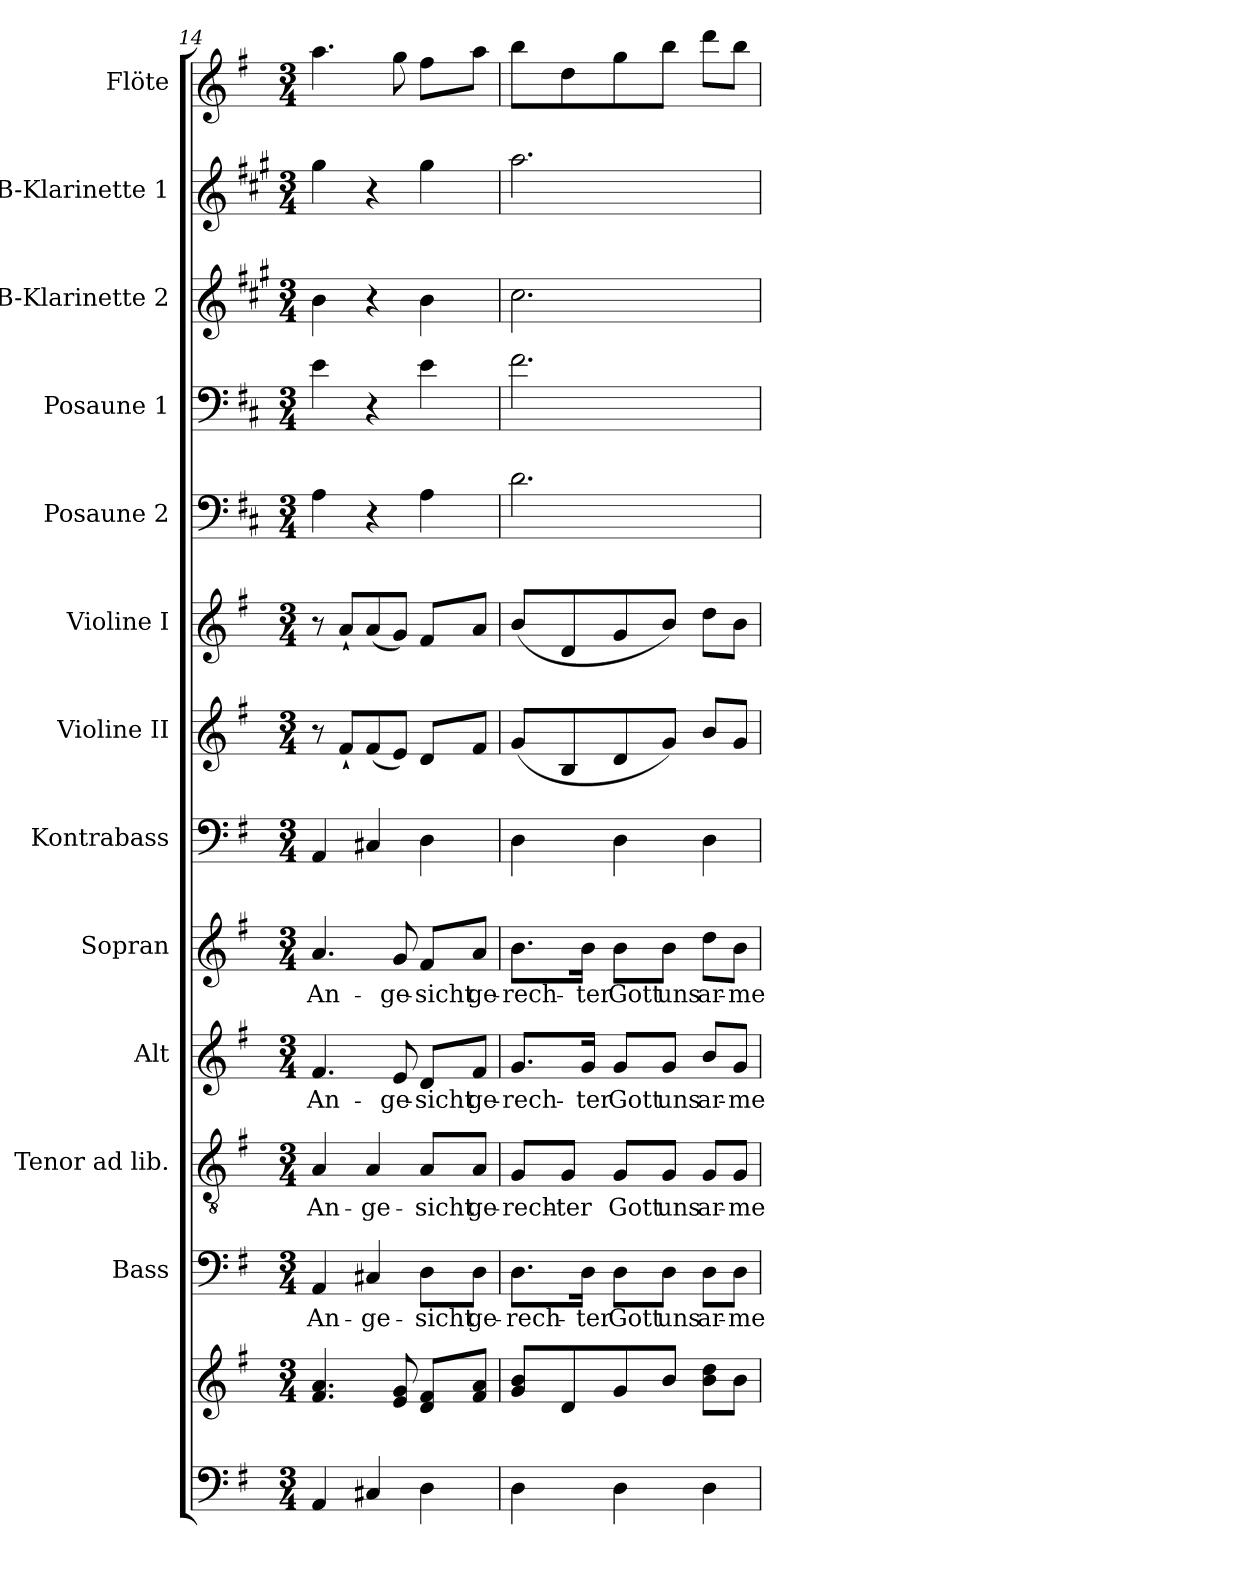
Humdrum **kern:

**kern	**kern	**kern	**text	**kern	**text	**kern	**text	**kern	**text	**kern	**kern	**kern	**kern	**kern	**kern	**kern	**kern
*part13	*part13	*part12	*part12	*part11	*part11	*part10	*part10	*part9	*part9	*part8	*part7	*part6	*part5	*part4	*part3	*part2	*part1
*staff14	*staff13	*staff12	*staff12	*staff11	*staff11	*staff10	*staff10	*staff9	*staff9	*staff8	*staff7	*staff6	*staff5	*staff4	*staff3	*staff2	*staff1
*	*	*I"Bass	*	*I"Tenor ad lib.	*	*I"Alt	*	*I"Sopran	*	*I"Kontrabass	*I"Violine II	*I"Violine I	*I"Posaune 2	*I"Posaune 1	*I"B-Klarinette 2	*I"B-Klarinette 1	*I"Flöte
*	*	*I'B.	*	*I'T.	*	*I'A.	*	*I'S.	*	*I'Kb.	*I'Vl. II	*I'Vl. I	*I'Pos 2	*I'Pos. 1	*I'B Kl. 2	*I'B Kl. 1	*I'Fl.
*clefF4	*clefG2	*clefF4	*	*clefGv2	*	*clefG2	*	*clefG2	*	*clefF4	*clefG2	*clefG2	*clefF4	*clefF4	*clefG2	*clefG2	*clefG2
*	*	*	*	*	*	*	*	*	*	*ITrd7c12	*	*	*ITrd4c7	*ITrd4c7	*ITrd1c2	*ITrd1c2	*
*k[f#]	*k[f#]	*k[f#]	*	*k[f#]	*	*k[f#]	*	*k[f#]	*	*k[f#]	*k[f#]	*k[f#]	*k[f#]	*k[f#]	*k[f#]	*k[f#]	*k[f#]
*G:	*G:	*G:	*	*G:	*	*G:	*	*G:	*	*G:	*G:	*G:	*G:	*G:	*G:	*G:	*G:
*M3/4	*M3/4	*M3/4	*	*M3/4	*	*M3/4	*	*M3/4	*	*M3/4	*M3/4	*M3/4	*M3/4	*M3/4	*M3/4	*M3/4	*M3/4
=14	=14	=14	=14	=14	=14	=14	=14	=14	=14	=14	=14	=14	=14	=14	=14	=14	=14
!	!	!	!LO:LY:b	!	!LO:LY:b	!	!LO:LY:b	!	!LO:LY:b	!	!	!	!	!	!	!	!
4AA/	4.f#/ 4.a/	4AA/	An-	4A/	An-	4.f#/	An-	4.a/	An-	4AAA/	8r	8r	4D\	4A\	4a\	4ff#\	4.aa\
.	.	.	.	.	.	.	.	.	.	.	8f#`</L	8a`</L	.	.	.	.	.
!	!	!	!LO:LY:b	!	!LO:LY:b	!	!	!	!	!	!	!	!	!	!	!	!
4C#X/	.	4C#X/	-ge-	4A/	-ge-	.	.	.	.	4CC#X/	(<8f#/	(<8a/	4r	4r	4r	4r	.
!	!	!	!	!	!	!	!LO:LY:b	!	!LO:LY:b	!	!	!	!	!	!	!	!
.	8e/ 8g/	.	.	.	.	8e/	-ge-	8g/	-ge-	.	8e/J)	8g/J)	.	.	.	.	8gg\
!	!	!	!LO:LY:b	!	!LO:LY:b	!	!LO:LY:b	!	!LO:LY:b	!	!	!	!	!	!	!	!
4D\	8d/ 8f#/L	8D\L	-sicht	8A/L	-sicht	8d/L	-sicht	8f#/L	-sicht	4DD\	8d/L	8f#/L	4D\	4A\	4a\	4ff#\	8ff#\L
!	!	!	!LO:LY:b	!	!LO:LY:b	!	!LO:LY:b	!	!LO:LY:b	!	!	!	!	!	!	!	!
.	8f#/ 8a/J	8D\J	ge-	8A/J	ge-	8f#/J	ge-	8a/J	ge-	.	8f#/J	8a/J	.	.	.	.	8aa\J
!!LO:PB:g=z
=15	=15	=15	=15	=15	=15	=15	=15	=15	=15	=15	=15	=15	=15	=15	=15	=15	=15
!	!	!	!LO:LY:b	!	!LO:LY:b	!	!LO:LY:b	!	!LO:LY:b	!	!	!	!	!	!	!	!
4D\	8g/ 8b/L	8.D\L	-rech-	8G/L	-rech-	8.g/L	-rech-	8.b\L	-rech-	4DD\	(<8g/L	(<8b/L	2.G\	2.B\	2.b\	2.gg\	8bb\L
!	!	!	!	!	!LO:LY:b	!	!	!	!	!	!	!	!	!	!	!	!
.	8d/	.	.	8G/J	-ter	.	.	.	.	.	8B/	8d/	.	.	.	.	8dd\
!	!	!	!LO:LY:b	!	!	!	!LO:LY:b	!	!LO:LY:b	!	!	!	!	!	!	!	!
.	.	16D\Jk	-ter	.	.	16g/Jk	-ter	16b\Jk	-ter	.	.	.	.	.	.	.	.
!	!	!	!LO:LY:b	!	!LO:LY:b	!	!LO:LY:b	!	!LO:LY:b	!	!	!	!	!	!	!	!
4D\	8g/	8D\L	Gott	8G/L	Gott	8g/L	Gott	8b\L	Gott	4DD\	8d/	8g/	.	.	.	.	8gg\
!	!	!	!LO:LY:b	!	!LO:LY:b	!	!LO:LY:b	!	!LO:LY:b	!	!	!	!	!	!	!	!
.	8b/J	8D\J	uns	8G/J	uns	8g/J	uns	8b\J	uns	.	8g/J)	8b/J)	.	.	.	.	8bb\J
!	!	!	!LO:LY:b	!	!LO:LY:b	!	!LO:LY:b	!	!LO:LY:b	!	!	!	!	!	!	!	!
4D\	8b\ 8dd\L	8D\L	ar-	8G/L	ar-	8b/L	ar-	8dd\L	ar-	4DD\	8b/L	8dd\L	.	.	.	.	8ddd\L
!	!	!	!LO:LY:b	!	!LO:LY:b	!	!LO:LY:b	!	!LO:LY:b	!	!	!	!	!	!	!	!
.	8b\J	8D\J	-me	8G/J	-me	8g/J	-me	8b\J	-me	.	8g/J	8b\J	.	.	.	.	8bb\J
=	=	=	=	=	=	=	=	=	=	=	=	=	=	=	=	=	=
*-	*-	*-	*-	*-	*-	*-	*-	*-	*-	*-	*-	*-	*-	*-	*-	*-	*-
